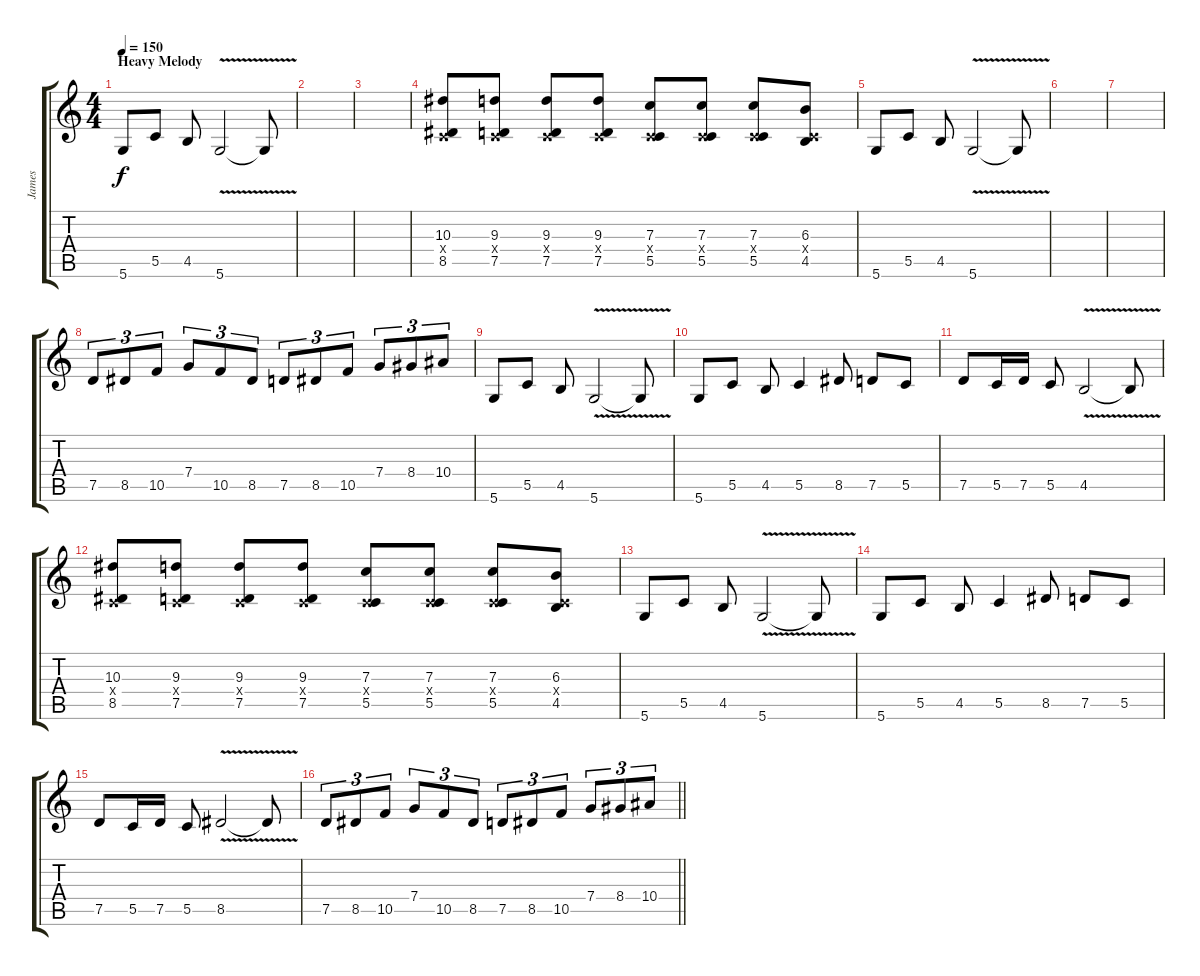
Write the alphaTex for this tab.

\track ("James" "James") {instrument distortionguitar}
\staff {score tabs}
\tuning (D4 A3 F3 C3 G2 D2) {hide}
\ts (4 4)
\section ("" "Heavy Melody")
\tempo 150
\clef g2
\ks c
5.6.8{dy f} 5.5.8 4.5.8 5.6{v}.2 5.6{t}.8 |
|
|
(10.3 0.4{x} 8.5).8 (9.3 0.4{x} 7.5).8 (9.3 0.4{x} 7.5).8 (9.3 0.4{x} 7.5).8 (7.3 0.4{x} 5.5).8 (7.3 0.4{x} 5.5).8 (7.3 0.4{x} 5.5).8 (6.3 0.4{x} 4.5).8 |
5.6.8 5.5.8 4.5.8 5.6{v}.2 5.6{t}.8 |
|
|
7.5.8{tu (3 2)} 8.5.8{tu (3 2)} 10.5.8{tu (3 2)} 7.4.8{tu (3 2)} 10.5.8{tu (3 2)} 8.5.8{tu (3 2)} 7.5.8{tu (3 2)} 8.5.8{tu (3 2)} 10.5.8{tu (3 2)} 7.4.8{tu (3 2)} 8.4.8{tu (3 2)} 10.4.8{tu (3 2)} |
5.6.8 5.5.8 4.5.8 5.6{v}.2 5.6{t}.8 |
5.6.8 5.5.8 4.5.8 5.5.4 8.5.8 7.5.8 5.5.8 |
7.5.8 5.5.16 7.5.16 5.5.8 4.5{v}.2 4.5{t}.8 |
(10.3 0.4{x} 8.5).8 (9.3 0.4{x} 7.5).8 (9.3 0.4{x} 7.5).8 (9.3 0.4{x} 7.5).8 (7.3 0.4{x} 5.5).8 (7.3 0.4{x} 5.5).8 (7.3 0.4{x} 5.5).8 (6.3 0.4{x} 4.5).8 |
5.6.8 5.5.8 4.5.8 5.6{v}.2 5.6{t}.8 |
5.6.8 5.5.8 4.5.8 5.5.4 8.5.8 7.5.8 5.5.8 |
7.5.8 5.5.16 7.5.16 5.5.8 8.5{v}.2 8.5{t}.8 |
\barLineRight lightlight
7.5.8{tu (3 2)} 8.5.8{tu (3 2)} 10.5.8{tu (3 2)} 7.4.8{tu (3 2)} 10.5.8{tu (3 2)} 8.5.8{tu (3 2)} 7.5.8{tu (3 2)} 8.5.8{tu (3 2)} 10.5.8{tu (3 2)} 7.4.8{tu (3 2)} 8.4.8{tu (3 2)} 10.4.8{tu (3 2)}
